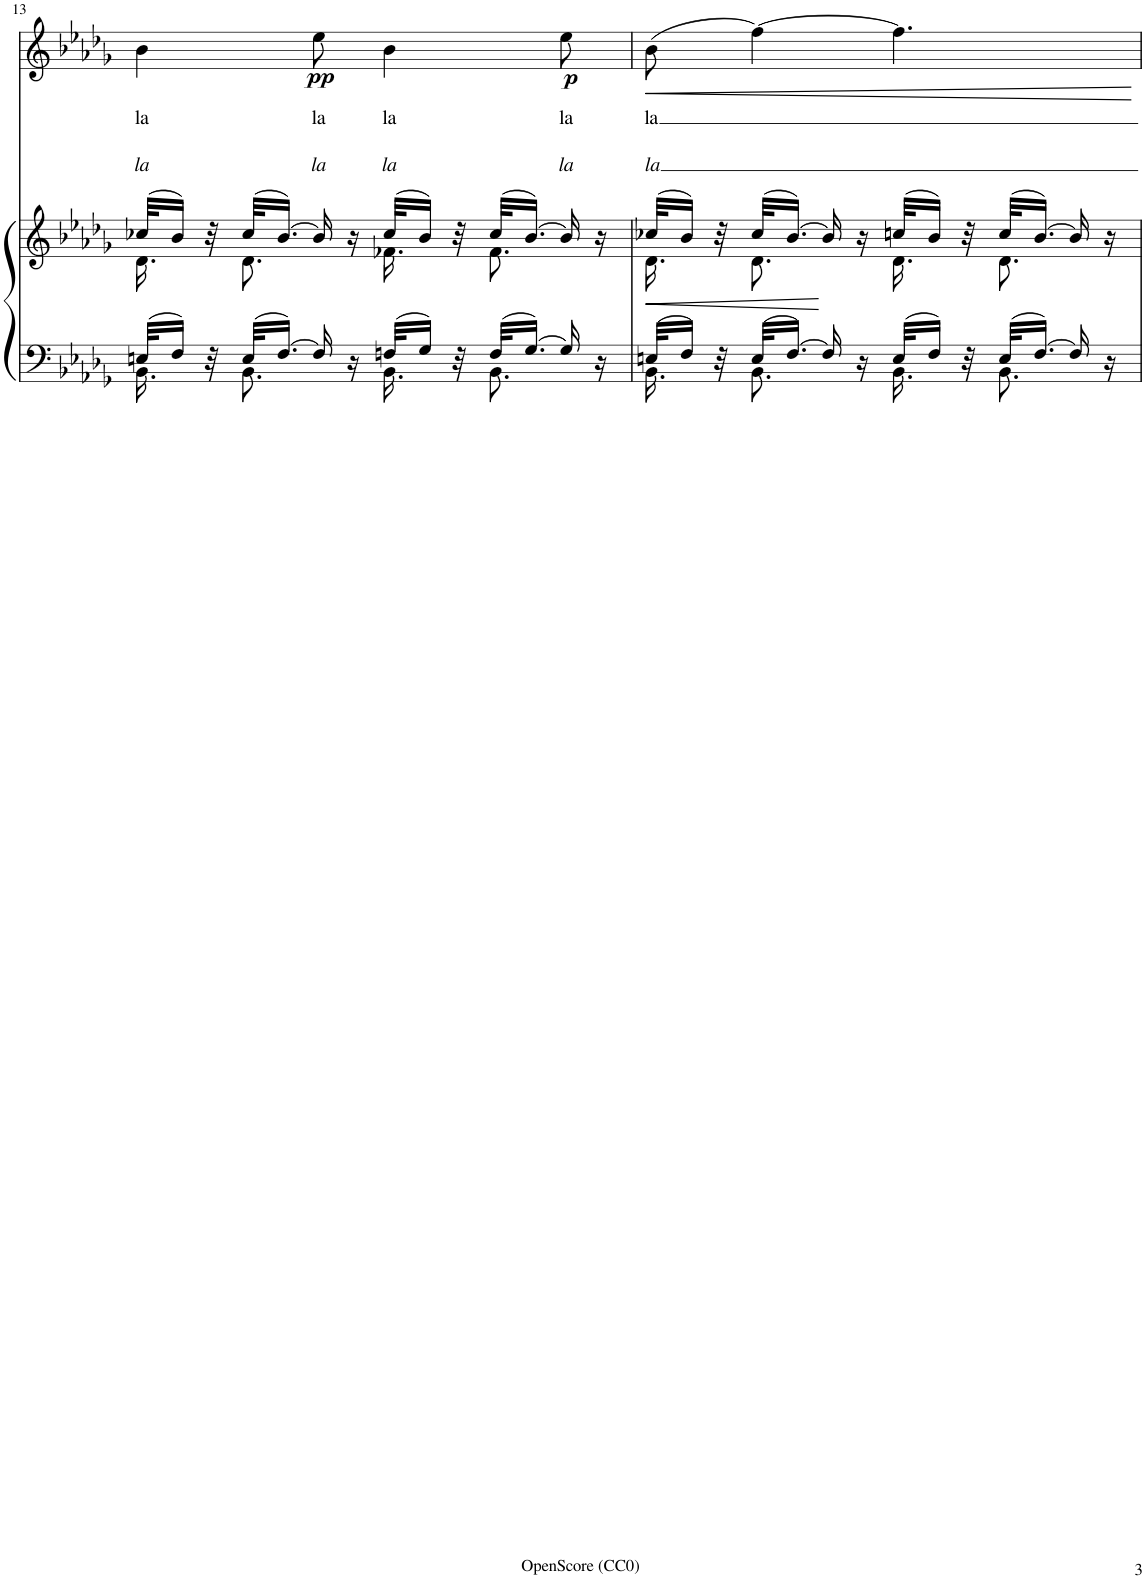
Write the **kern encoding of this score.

**kern	**kern	**dynam	**kern	**text	**text	**dynam
*part2	*part2	*part2	*part1	*part1	*part1	*part1
*staff3	*staff2	*staff2/3	*staff1	*staff1	*staff1	*staff1
*I"Piano	*	*	*I"Voice	*	*	*
*I'Pno	*	*	*	*	*	*
!!LO:PB:g=z
*clefF4	*clefG2	*	*clefG2	*	*	*
*k[b-e-a-d-g-]	*k[b-e-a-d-g-]	*	*k[b-e-a-d-g-]	*	*	*
*M6/8	*M6/8	*	*M6/8	*	*	*
=13	=13	=13	=13	=13	=13	=13
*^	*^	*	*	*	*	*
!	!	!	!	!	!	!LO:LY:b	!LO:LY:b	!
32En/KLL	16.BB-\	(32cc-X/KLL	16.d-\	.	4b-\	la	la	.
16F/JJ	.	16b-/JJ)	.	.	.	.	.	.
32r	32ryy	32r	32ryy	.	.	.	.	.
32E/KLL	8.BB-\	(32cc-/KLL	8.d-\	.	.	.	.	.
[16.F/JJ	.	[16.b-/JJ)	.	.	.	.	.	.
!	!	!	!	!	!	!LO:LY:b	!LO:LY:b	!LO:DY:b
16F/]	.	16b-/]	.	.	8ee-\	la	la	pp
16r	16ryy	16r	16ryy	.	.	.	.	.
!	!	!	!	!	!	!LO:LY:b	!LO:LY:b	!
32Fn/KLL	16.BB-\	(32cc-/KLL	16.f-X\	.	4b-\	la	la	.
16G-/JJ	.	16b-/JJ)	.	.	.	.	.	.
32r	32ryy	32r	32ryy	.	.	.	.	.
32F/KLL	8.BB-\	(32cc-/KLL	8.f-\	.	.	.	.	.
[16.G-/JJ	.	[16.b-/JJ)	.	.	.	.	.	.
!	!	!	!	!	!	!LO:LY:b	!LO:LY:b	!LO:DY:b
16G-/]	.	16b-/]	.	.	8ee-\	la	la	p
16r	16ryy	16r	16ryy	.	.	.	.	.
=14	=14	=14	=14	=14	=14	=14	=14	=14
!	!	!	!	!LO:HP:b	!	!LO:LY:b	!LO:LY:b	!LO:HP:b
32En/KLL	16.BB-\	(32cc-X/KLL	16.d-\	<	(8b-\	la	la	<
16F/JJ	.	16b-/JJ)	.	.	.	.	.	.
32r	32ryy	32r	32ryy	.	.	.	.	.
32E/KLL	8.BB-\	(32cc-/KLL	8.d-\	.	[4ff\)	.	.	.
[16.F/JJ	.	[16.b-/JJ)	.	.	.	.	.	.
16F/]	.	16b-/]	.	[	.	.	.	.
16r	16ryy	16r	16ryy	.	.	.	.	.
32E/KLL	16.BB-\	(32ccn/KLL	16.d-\	.	4.ff\]	.	.	.
16F/JJ	.	16b-/JJ)	.	.	.	.	.	.
32r	32ryy	32r	32ryy	.	.	.	.	.
32E/KLL	8.BB-\	(32cc/KLL	8.d-\	.	.	.	.	.
[16.F/JJ	.	[16.b-/JJ)	.	.	.	.	.	.
16F/]	.	16b-/]	.	.	.	.	.	.
16r	16ryy	16r	16ryy	.	.	.	.	.
*v	*v	*	*	*	*	*	*	*
*	*v	*v	*	*	*	*	*
.	.	.	.	.	.	[
=	=	=	=	=	=	=
*-	*-	*-	*-	*-	*-	*-
